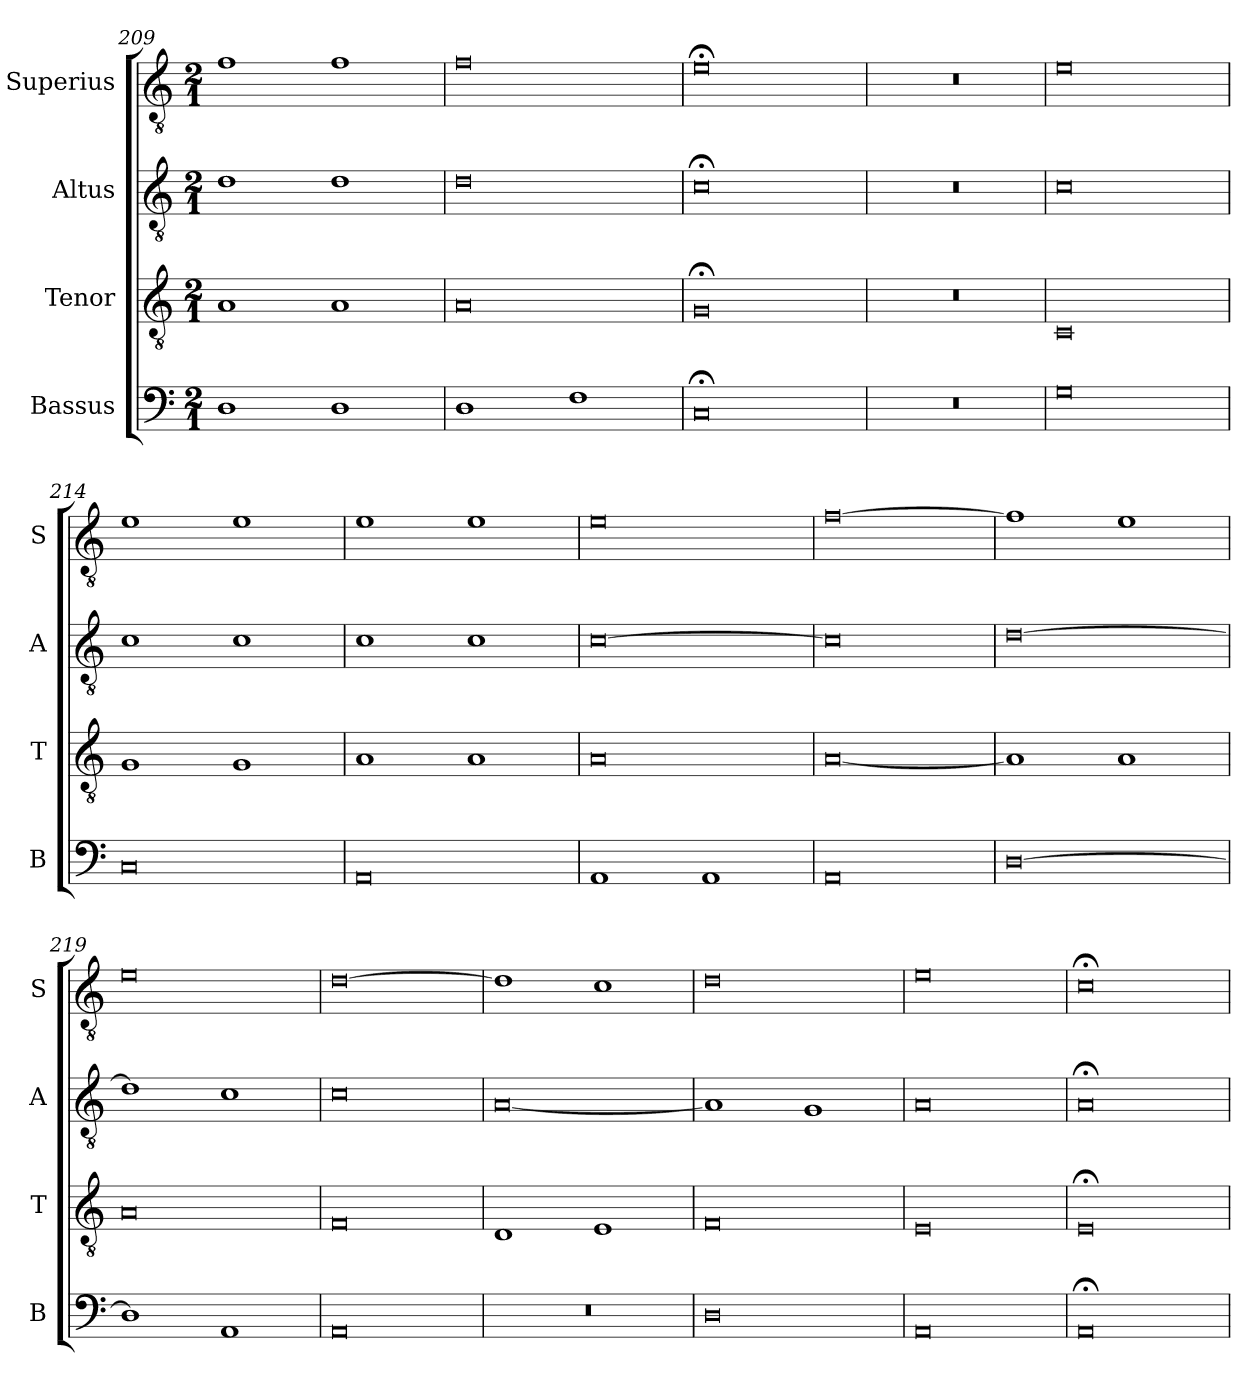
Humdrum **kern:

**kern	**kern	**kern	**kern
*part4	*part3	*part2	*part1
*staff4	*staff3	*staff2	*staff1
*I"Bassus	*I"Tenor	*I"Altus	*I"Superius
*I'B	*I'T	*I'A	*I'S
*clefF4	*clefGv2	*clefGv2	*clefGv2
*k[]	*k[]	*k[]	*k[]
*M2/1	*M2/1	*M2/1	*M2/1
=209	=209	=209	=209
1D	1A	1d	1f
1D	1A	1d	1f
=210	=210	=210	=210
1D	0A	0d	0f
1F	.	.	.
=211	=211	=211	=211
0C;<	0G;<	0c;<	0e;<
=212	=212	=212	=212
0r	0r	0r	0r
=213	=213	=213	=213
0G	0C	0c	0e
=214	=214	=214	=214
0C	1G	1c	1e
.	1G	1c	1e
=215	=215	=215	=215
0AA	1A	1c	1e
.	1A	1c	1e
=216	=216	=216	=216
1AA	0A	[0c	0e
1AA	.	.	.
=217	=217	=217	=217
0AA	[0A	0c]	[0f
=218	=218	=218	=218
[0D	1A]	[0d	1f]
.	1A	.	1e
=219	=219	=219	=219
1D]	0A	1d]	0e
1AA	.	1c	.
=220	=220	=220	=220
0AA	0F	0c	[0d
=221	=221	=221	=221
0r	1D	[0A	1d]
.	1E	.	1c
=222	=222	=222	=222
0D	0F	1A]	0d
.	.	1G	.
=223	=223	=223	=223
0AA	0E	0A	0e
=224	=224	=224	=224
0AA;<	0E;<	0A;<	0c;<
=	=	=	=
*-	*-	*-	*-
